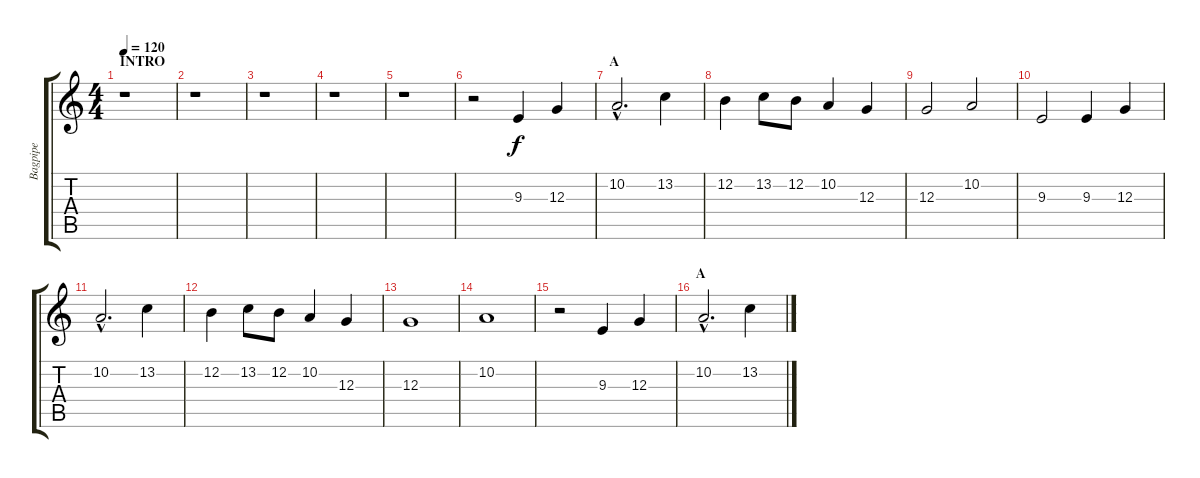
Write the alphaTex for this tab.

\track ("Bagpipe" "Bagpipe") {instrument bagpipe}
\staff {score tabs}
\tuning (E4 B3 G3 D3 A2 E2) {hide}
\ts (4 4)
\section ("" "INTRO")
\tempo 120
\clef g2
\ks c
r.1{dy f instrument bagpipe} |
r.1 |
r.1 |
r.1 |
r.1 |
r.2 9.3.4 12.3.4 |
\section ("" "A")
10.2{hac}.2{d} 13.2.4 |
12.2.4 13.2.8 12.2.8 10.2.4 12.3.4 |
12.3.2 10.2.2 |
9.3.2 9.3.4 12.3.4 |
10.2{hac}.2{d} 13.2.4 |
12.2.4 13.2.8 12.2.8 10.2.4 12.3.4 |
12.3.1 |
10.2.1 |
r.2 9.3.4 12.3.4 |
\section ("" "A")
10.2{hac}.2{d} 13.2.4
